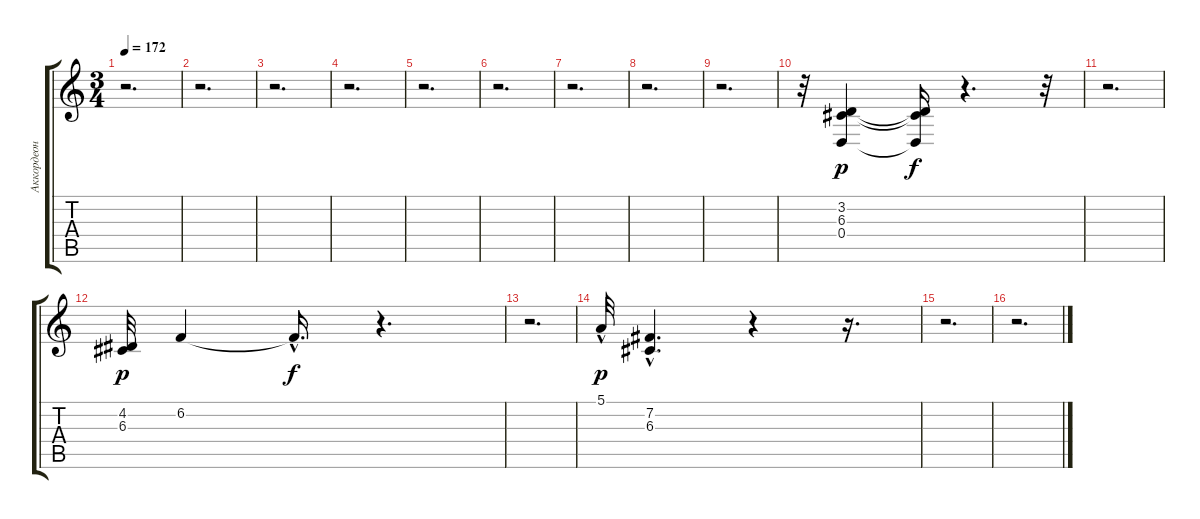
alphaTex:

\track ("Аккордеон" "Аккордеон") {instrument accordion}
\staff {score tabs}
\tuning (E4 B3 G3 D3 A2 E2) {hide}
\ts (3 4)
\tempo 172
\clef g2
\ks c
r.2{d dy p} |
r.2{d} |
r.2{d} |
r.2{d} |
r.2{d} |
r.2{d} |
r.2{d} |
r.2{d} |
r.2{d} |
r.32 (3.2 6.3 0.4).4 (3.2{t} 6.3{t} 0.4{t}).16{dy f} r.4{d} r.32 |
r.2{d} |
(4.2 6.3).32{dy p} 6.2.4 6.2{hac t}.16{d dy f} r.4{d} |
r.2{d} |
5.1{hac}.32{dy p} (7.2{hac} 6.3{hac}).4{d} r.4 r.16{d} |
r.2{d} |
r.2{d}
